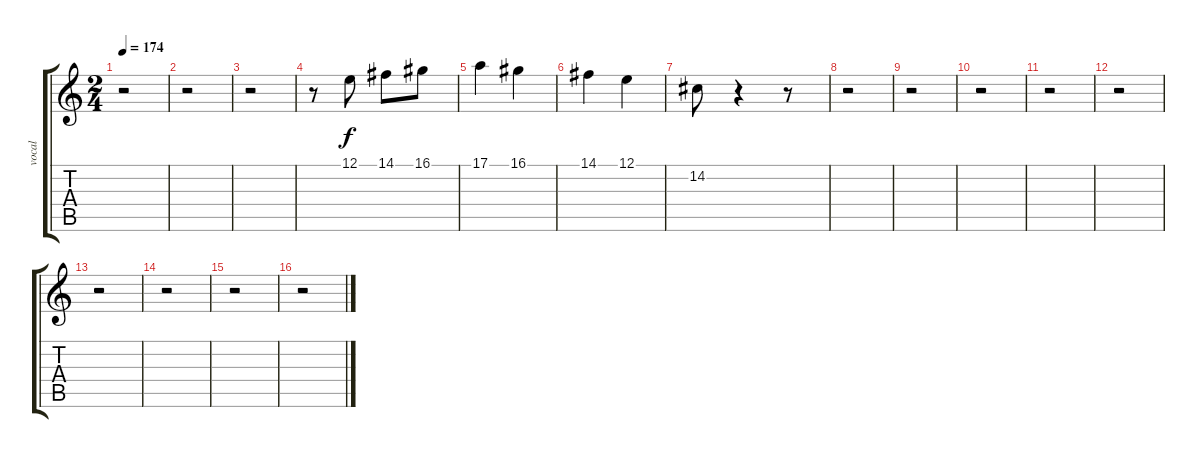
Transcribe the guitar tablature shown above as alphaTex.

\track ("vocal" "vocal") {instrument trumpet}
\staff {score tabs}
\tuning (E4 B3 G3 D3 A2 E2) {hide}
\ts (2 4)
\tempo 174
\clef g2
\ks c
r.2{dy f} |
r.2 |
r.2 |
r.8 12.1.8 14.1.8 16.1.8 |
17.1.4 16.1.4 |
14.1.4 12.1.4 |
14.2.8 r.4 r.8 |
r.2 |
r.2 |
r.2 |
r.2 |
r.2 |
r.2 |
r.2 |
r.2 |
r.2
